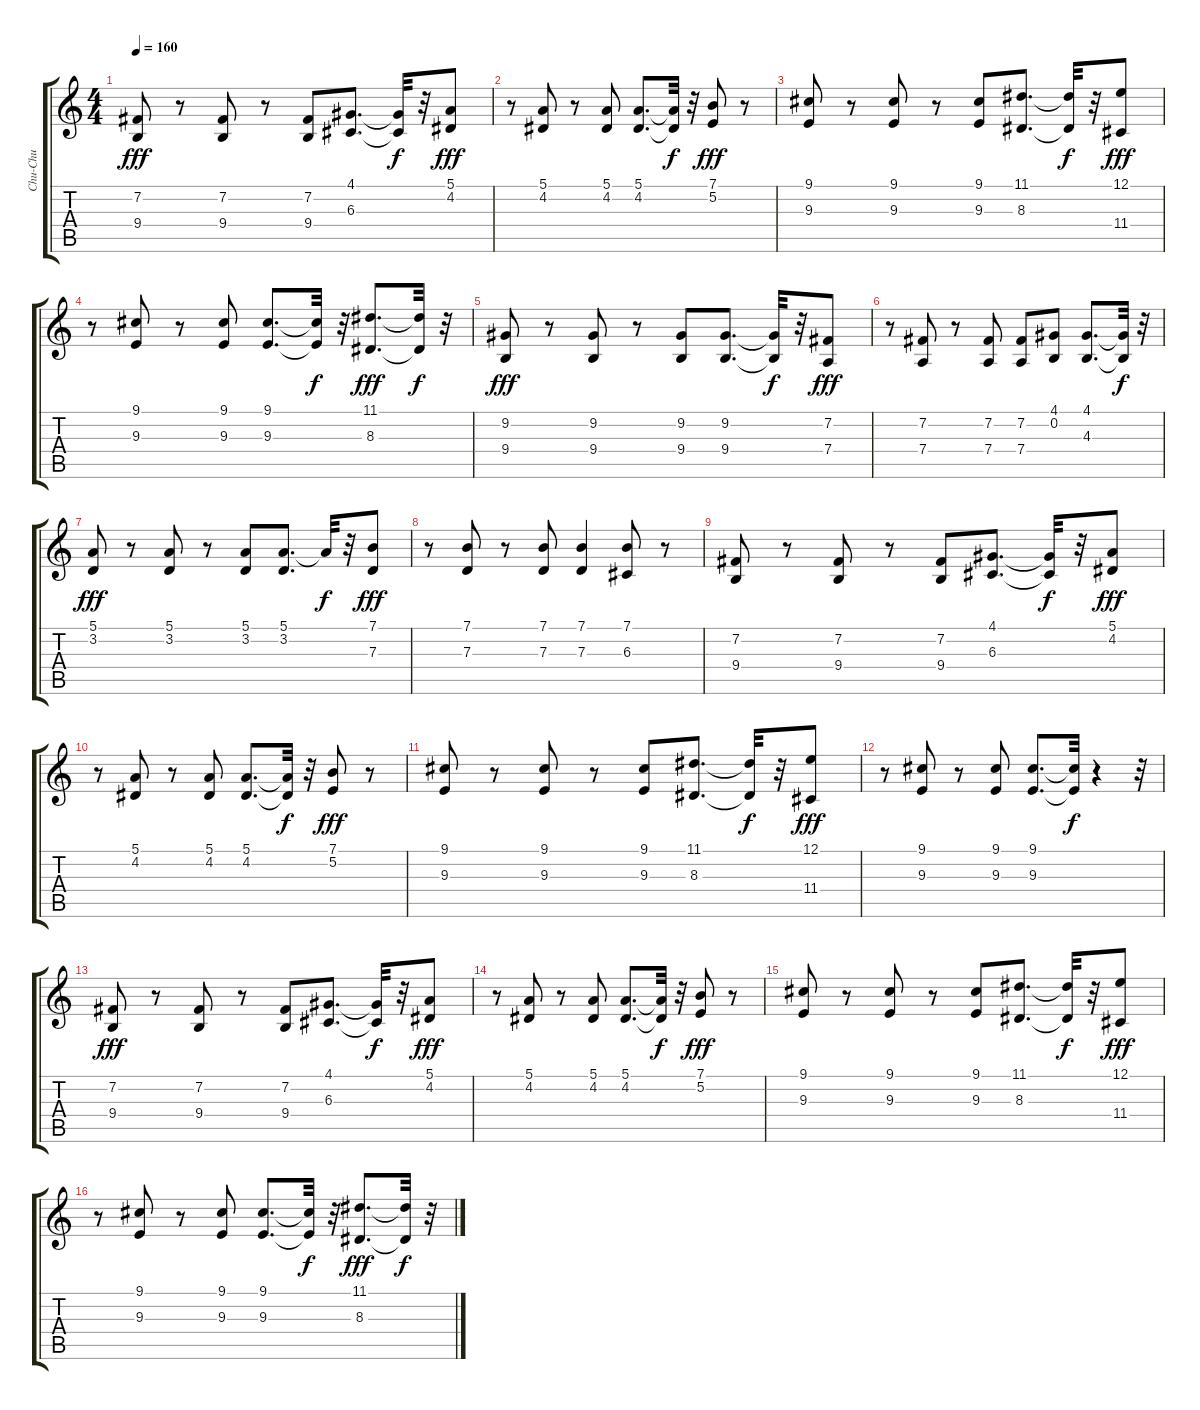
\track ("Chu-Chu" "Chu-Chu") {instrument voiceoohs}
\staff {score tabs}
\tuning (E4 B3 G3 D3 A2 E2) {hide}
\ts (4 4)
\tempo 160
\clef g2
\ks c
(7.2 9.4).8{dy fff} r.8 (7.2 9.4).8 r.8 (7.2 9.4).8 (4.1 6.3).8{d} (4.1{t} 6.3{t}).32{dy f} r.32 (5.1 4.2).8{dy fff} |
r.8 (5.1 4.2).8 r.8 (5.1 4.2).8 (5.1 4.2).8{d} (5.1{t} 4.2{t}).32{dy f} r.32 (7.1 5.2).8{dy fff} r.8 |
(9.1 9.3).8 r.8 (9.1 9.3).8 r.8 (9.1 9.3).8 (11.1 8.3).8{d} (11.1{t} 8.3{t}).32{dy f} r.32 (12.1 11.4).8{dy fff} |
r.8 (9.1 9.3).8 r.8 (9.1 9.3).8 (9.1 9.3).8{d} (9.1{t} 9.3{t}).32{dy f} r.32 (11.1 8.3).8{d dy fff} (11.1{t} 8.3{t}).32{dy f} r.32 |
(9.2 9.4).8{dy fff} r.8 (9.2 9.4).8 r.8 (9.2 9.4).8 (9.2 9.4).8{d} (9.2{t} 9.4{t}).32{dy f} r.32 (7.2 7.4).8{dy fff} |
r.8 (7.2 7.4).8 r.8 (7.2 7.4).8 (7.2 7.4).8 (4.1 0.2).8 (4.1 4.3).8{d} (4.1{t} 4.3{t}).32{dy f} r.32 |
(5.1 3.2).8{dy fff} r.8 (5.1 3.2).8 r.8 (5.1 3.2).8 (5.1 3.2).8{d} 5.1{t}.32{dy f} r.32 (7.1 7.3).8{dy fff} |
r.8 (7.1 7.3).8 r.8 (7.1 7.3).8 (7.1 7.3).4 (7.1 6.3).8 r.8 |
(7.2 9.4).8 r.8 (7.2 9.4).8 r.8 (7.2 9.4).8 (4.1 6.3).8{d} (4.1{t} 6.3{t}).32{dy f} r.32 (5.1 4.2).8{dy fff} |
r.8 (5.1 4.2).8 r.8 (5.1 4.2).8 (5.1 4.2).8{d} (5.1{t} 4.2{t}).32{dy f} r.32 (7.1 5.2).8{dy fff} r.8 |
(9.1 9.3).8 r.8 (9.1 9.3).8 r.8 (9.1 9.3).8 (11.1 8.3).8{d} (11.1{t} 8.3{t}).32{dy f} r.32 (12.1 11.4).8{dy fff} |
r.8 (9.1 9.3).8 r.8 (9.1 9.3).8 (9.1 9.3).8{d} (9.1{t} 9.3{t}).32{dy f} r.4 r.32 |
(7.2 9.4).8{dy fff} r.8 (7.2 9.4).8 r.8 (7.2 9.4).8 (4.1 6.3).8{d} (4.1{t} 6.3{t}).32{dy f} r.32 (5.1 4.2).8{dy fff} |
r.8 (5.1 4.2).8 r.8 (5.1 4.2).8 (5.1 4.2).8{d} (5.1{t} 4.2{t}).32{dy f} r.32 (7.1 5.2).8{dy fff} r.8 |
(9.1 9.3).8 r.8 (9.1 9.3).8 r.8 (9.1 9.3).8 (11.1 8.3).8{d} (11.1{t} 8.3{t}).32{dy f} r.32 (12.1 11.4).8{dy fff} |
r.8 (9.1 9.3).8 r.8 (9.1 9.3).8 (9.1 9.3).8{d} (9.1{t} 9.3{t}).32{dy f} r.32 (11.1 8.3).8{d dy fff} (11.1{t} 8.3{t}).32{dy f} r.32
